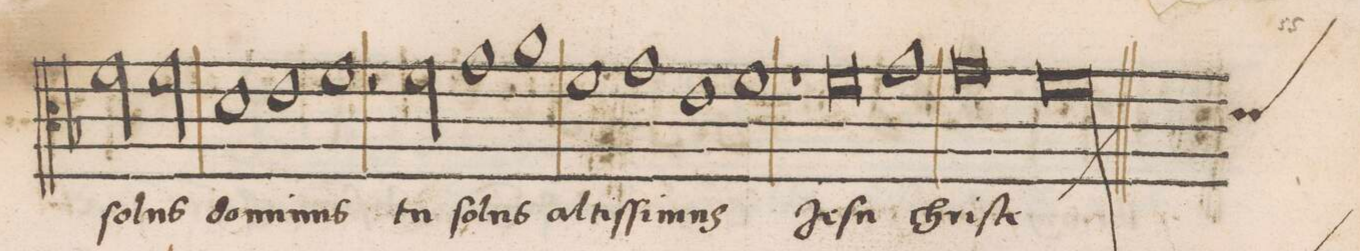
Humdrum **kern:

**kern	**text
*I"CANTVS	*
*clefC3	*
*k[b-]	*
*met(C|)	*
*M2/1	*
2f\	ſo-
2f\	-lus
1d\	do-
=84-	=84-
1e\	-mi-
1f\	-nus
=85-	=85-
2r	.
2f\	tu
1g\	ſo-
=86-	=86-
1a\	-lus
1f\	al-
=87-	=87-
1g\	-tiſ-
1e\	-ſi-
=88-	=88-
1f\	-mus
1r	.
=89-	=89-
0f\	Je-
=90-	=90-
1g\	-ſu
0g\	Chri-
=91-	=91-
*custos:d	*
1fl\	-ſtr
=92||-	=92||-
*-	*-
